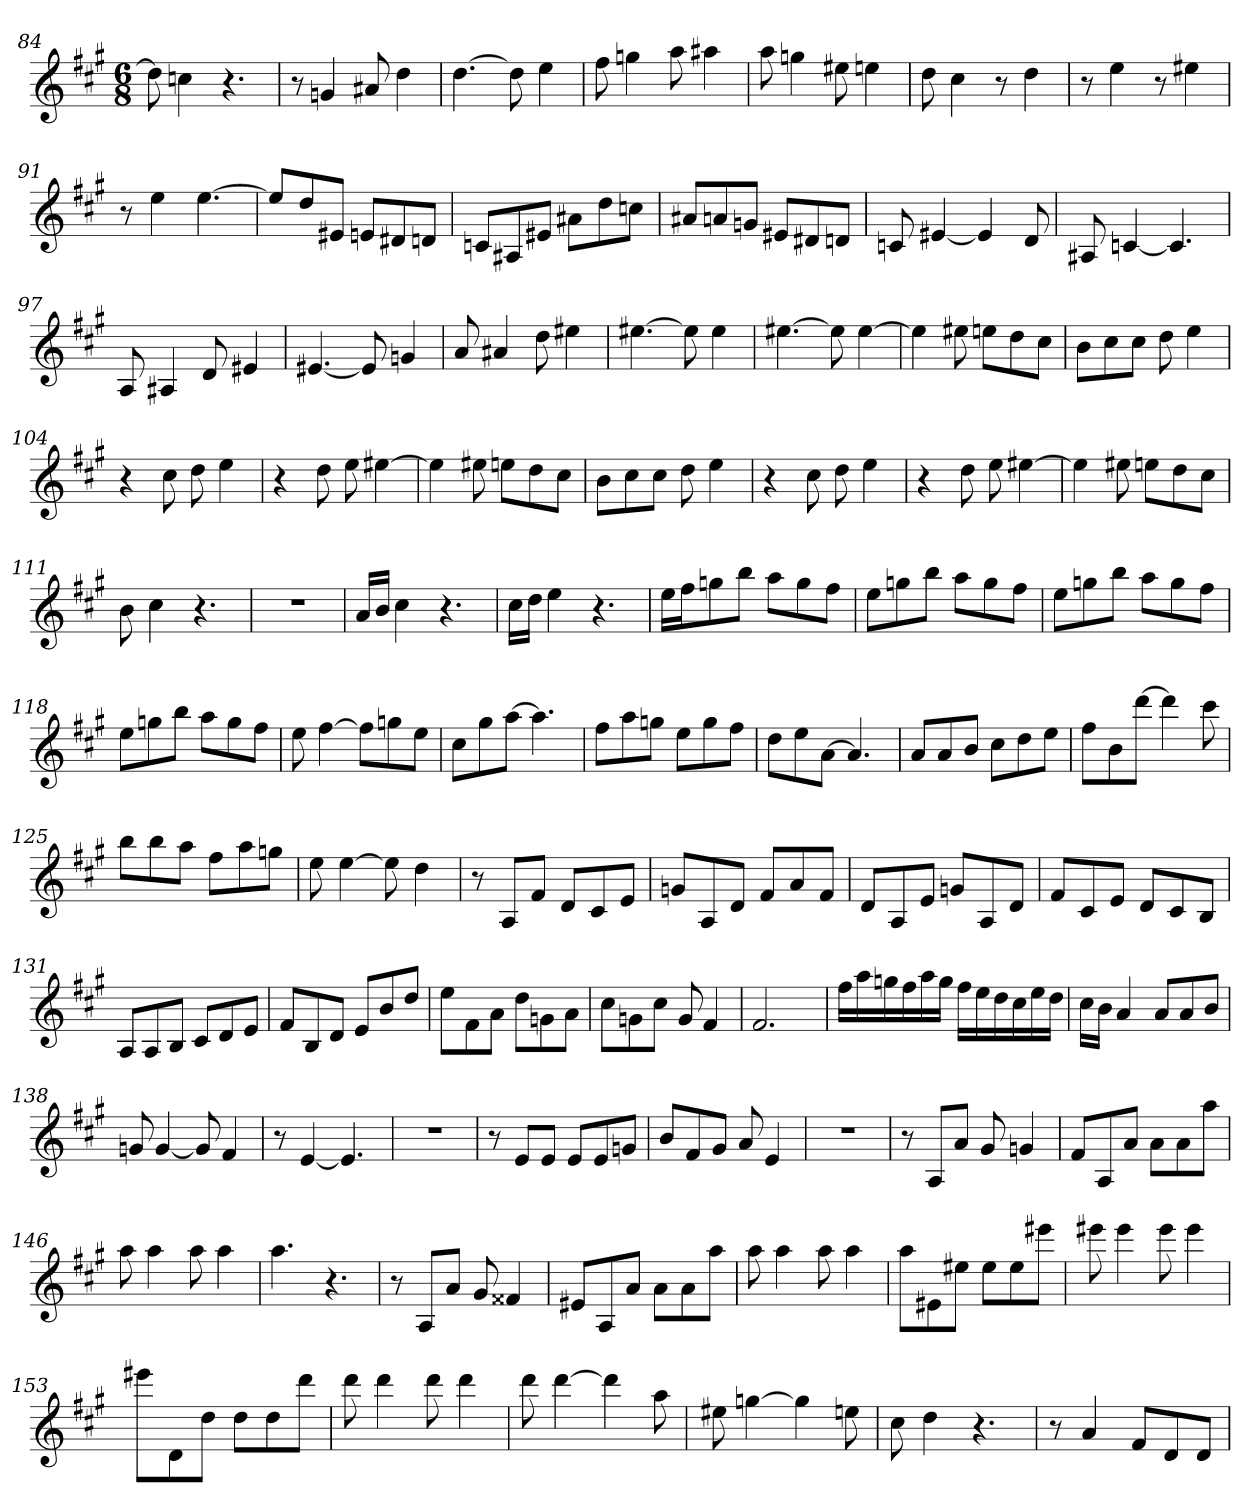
**kern
*part1
*staff1
*clefG2
*k[f#c#g#]
*A:
*M6/8
=84
8dd]
4ccn
4.r
=85
8r
4gn
8a#X
4dd
=86
[4.dd
8dd]
4ee
=87
8ff#
4ggn
8aa
4aa#X
=88
8aa
4ggn
8ee#X
4een
=89
8dd
4cc#
8r
4dd
=90
8r
4ee
8r
4ee#X
=91
8r
4ee
[4.ee
=92
8ee/L]
8dd/
8e#X/J
8en/L
8d#X/
8dn/J
=93
8cn/L
8A#X/
8e#X/J
8a#X\L
8dd\
8ccn\J
=94
8a#X/L
8an/
8gn/J
8e#X/L
8d#X/
8dn/J
=95
8cn
[4e#X
4e#]
8d
=96
8A#X
[4cn
4.c]
=97
8A
4A#X
8d
4e#X
=98
[4.e#X
8e#]
4gn
=99
8a
4a#X
8dd
4ee#X
=100
[4.ee#X
8ee#]
4ee#
=101
[4.ee#X
8ee#]
[4ee#
=102
4ee#]
8ee#X
8een\L
8dd\
8cc#\J
=103
8b\L
8cc#\
8cc#\J
8dd
4ee
=104
4r
8cc#
8dd
4ee
=105
4r
8dd
8ee
[4ee#X
=106
4ee#]
8ee#X
8een\L
8dd\
8cc#\J
=107
8b\L
8cc#\
8cc#\J
8dd
4ee
=108
4r
8cc#
8dd
4ee
=109
4r
8dd
8ee
[4ee#X
=110
4ee#]
8ee#X
8een\L
8dd\
8cc#\J
=111
8b
4cc#
4.r
=112
2.r
=113
16a/LL
16b/JJ
4cc#
4.r
=114
16cc#\LL
16dd\JJ
4ee
4.r
=115
16ee\LL
16ff#\J
8ggn\
8bb\J
8aa\L
8gg\
8ff#\J
=116
8ee\L
8ggn\
8bb\J
8aa\L
8gg\
8ff#\J
=117
8ee\L
8ggn\
8bb\J
8aa\L
8gg\
8ff#\J
=118
8ee\L
8ggn\
8bb\J
8aa\L
8gg\
8ff#\J
=119
8ee
[4ff#
8ff#\L]
8ggn\
8ee\J
=120
8cc#\L
8gg#\
[8aa\J
4.aa]
=121
8ff#\L
8aa\
8ggn\J
8ee\L
8gg\
8ff#\J
=122
8dd\L
8ee\
[8a\J
4.a]
=123
8a/L
8a/
8b/J
8cc#\L
8dd\
8ee\J
=124
8ff#\L
8b\
[8ddd\J
4ddd]
8ccc#
=125
8bb\L
8bb\
8aa\J
8ff#\L
8aa\
8ggn\J
=126
8ee
[4ee
8ee]
4dd
=127
8r
8A/L
8f#/J
8d/L
8c#/
8e/J
=128
8gn/L
8A/
8d/J
8f#/L
8a/
8f#/J
=129
8d/L
8A/
8e/J
8gn/L
8A/
8d/J
=130
8f#/L
8c#/
8e/J
8d/L
8c#/
8B/J
=131
8A/L
8A/
8B/J
8c#/L
8d/
8e/J
=132
8f#/L
8B/
8d/J
8e/L
8b/
8dd/J
=133
8ee\L
8f#\
8a\J
8dd\L
8gn\
8a\J
=134
8cc#\L
8gn\
8cc#\J
8g
4f#
=135
2.f#
=136
16ff#\LL
16aa\
16ggn\
16ff#\
16aa\
16gg\JJ
16ff#\LL
16ee\
16dd\
16cc#\
16ee\
16dd\JJ
=137
16cc#\LL
16b\JJ
4a
8a/L
8a/
8b/J
=138
8gn
[4g
8g]
4f#
=139
8r
[4e
4.e]
=140
2.r
=141
8r
8e/L
8e/J
8e/L
8e/
8gn/J
=142
8b/L
8f#/
8g#/J
8a
4e
=143
2.r
=144
8r
8A/L
8a/J
8g#
4gn
=145
8f#/L
8A/
8a/J
8a\L
8a\
8aa\J
=146
8aa
4aa
8aa
4aa
=147
4.aa
4.r
=148
8r
8A/L
8a/J
8g#
4f##X
=149
8e#X/L
8A/
8a/J
8a\L
8a\
8aa\J
=150
8aa
4aa
8aa
4aa
=151
8aa\L
8e#X\
8ee#X\J
8ee#\L
8ee#\
8eee#X\J
=152
8eee#X
4eee#
8eee#
4eee#
=153
8eee#X\L
8d\
8dd\J
8dd\L
8dd\
8ddd\J
=154
8ddd
4ddd
8ddd
4ddd
=155
8ddd
[4ddd
4ddd]
8aa
=156
8ee#X
[4ggn
4gg]
8een
=157
8cc#
4dd
4.r
=158
8r
4a
8f#/L
8d/
8d/J
=
*-
